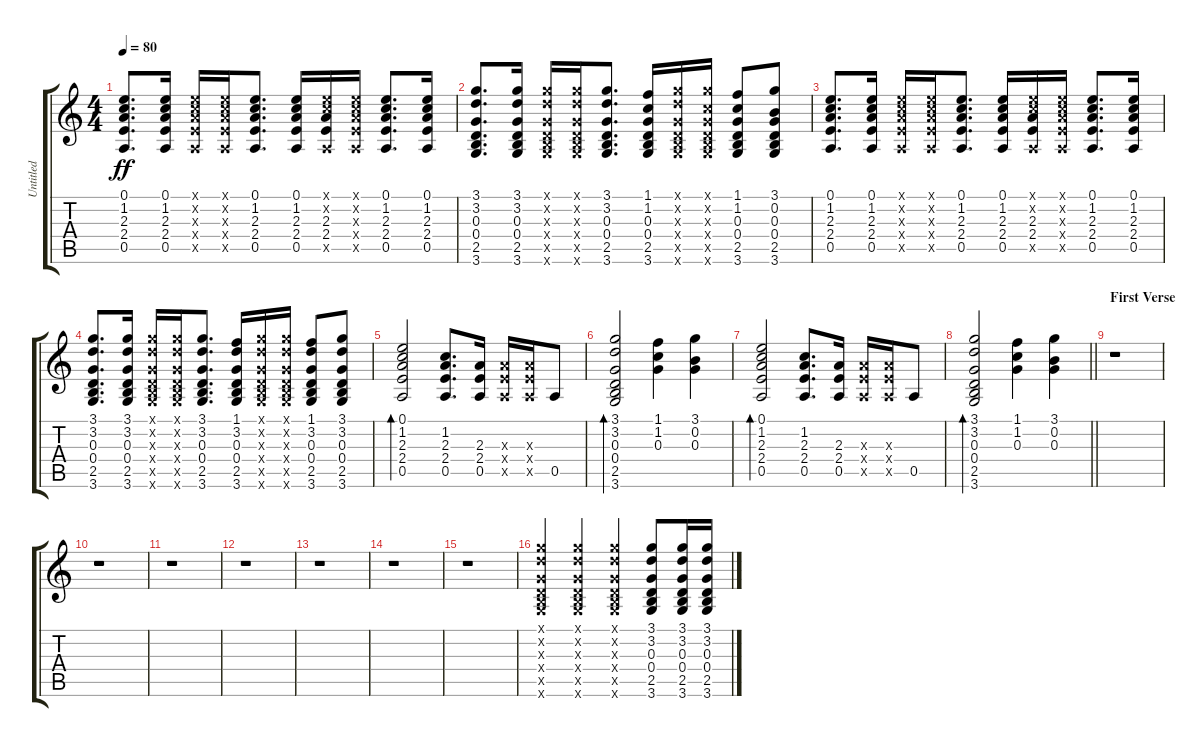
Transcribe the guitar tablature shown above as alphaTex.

\track ("Untitled" "Untitled") {instrument acousticguitarsteel}
\staff {score tabs}
\tuning (E4 B3 G3 D3 A2 E2) {hide}
\ts (4 4)
\tempo 80
\clef g2
\ks c
(0.1 1.2 2.3 2.4 0.5).8{d dy ff} (0.1 1.2 2.3 2.4 0.5).16 (0.1{x} 1.2{x} 2.3{x} 2.4{x} 0.5{x}).16 (0.1{x} 1.2{x} 2.3{x} 2.4{x} 0.5{x}).16 (0.1 1.2 2.3 2.4 0.5).8{d} (0.1 1.2 2.3 2.4 0.5).16 (0.1{x} 1.2{x} 2.3 2.4 0.5{x}).16 (0.1{x} 1.2{x} 2.3{x} 2.4{x} 0.5{x}).16 (0.1 1.2 2.3 2.4 0.5).8{d} (0.1 1.2 2.3 2.4 0.5).16 |
(3.1 3.2 0.3 0.4 2.5 3.6).8{d} (3.1 3.2 0.3 0.4 2.5 3.6).16 (3.1{x} 3.2{x} 0.3{x} 0.4{x} 2.5{x} 3.6{x}).16 (3.1{x} 3.2{x} 0.3{x} 0.4{x} 2.5{x} 3.6{x}).16 (3.1 3.2 0.3 0.4 2.5 3.6).8{d} (1.1 1.2 0.3 0.4 2.5 3.6).16 (3.1{x} 3.2{x} 0.3{x} 0.4{x} 2.5{x} 3.6{x}).16 (3.1{x} 1.2{x} 0.3{x} 0.4{x} 2.5{x} 3.6{x}).16 (1.1 1.2 0.3 0.4 2.5 3.6).8 (3.1 0.2 0.3 0.4 2.5 3.6).8 |
(0.1 1.2 2.3 2.4 0.5).8{d} (0.1 1.2 2.3 2.4 0.5).16 (0.1{x} 1.2{x} 2.3{x} 2.4{x} 0.5{x}).16 (0.1{x} 1.2{x} 2.3{x} 2.4{x} 0.5{x}).16 (0.1 1.2 2.3 2.4 0.5).8{d} (0.1 1.2 2.3 2.4 0.5).16 (0.1{x} 1.2{x} 2.3 2.4 0.5{x}).16 (0.1{x} 1.2{x} 2.3{x} 2.4{x} 0.5{x}).16 (0.1 1.2 2.3 2.4 0.5).8{d} (0.1 1.2 2.3 2.4 0.5).16 |
(3.1 3.2 0.3 0.4 2.5 3.6).8{d} (3.1 3.2 0.3 0.4 2.5 3.6).16 (3.1{x} 3.2{x} 0.3{x} 0.4{x} 2.5{x} 3.6{x}).16 (3.1{x} 3.2{x} 0.3{x} 0.4{x} 2.5{x} 3.6{x}).16 (3.1 3.2 0.3 0.4 2.5 3.6).8{d} (1.1 3.2 0.3 0.4 2.5 3.6).16 (3.1{x} 3.2{x} 0.3{x} 0.4{x} 2.5{x} 3.6{x}).16 (3.1{x} 3.2{x} 0.3{x} 0.4{x} 2.5{x} 3.6{x}).16 (1.1 3.2 0.3 0.4 2.5 3.6).8 (3.1 3.2 0.3 0.4 2.5 3.6).8 |
(0.1 1.2 2.3 2.4 0.5).2{bd 30} (1.2 2.3 2.4 0.5).8{d} (2.3 2.4 0.5).16 (2.3{x} 2.4{x} 0.5{x}).16 (2.3{x} 2.4{x} 0.5{x}).16 0.5.8 |
(3.1 3.2 0.3 0.4 2.5 3.6).2{bd 30} (1.1 1.2 0.3).4 (3.1 0.2 0.3).4 |
(0.1 1.2 2.3 2.4 0.5).2{bd 30} (1.2 2.3 2.4 0.5).8{d} (2.3 2.4 0.5).16 (2.3{x} 2.4{x} 0.5{x}).16 (2.3{x} 2.4{x} 0.5{x}).16 0.5.8 |
\barLineRight lightlight
(3.1 3.2 0.3 0.4 2.5 3.6).2{bd 30} (1.1 1.2 0.3).4 (3.1 0.2 0.3).4 |
\section ("" "First Verse")
r.1 |
r.1 |
r.1 |
r.1 |
r.1 |
r.1 |
r.1 |
(3.1{x} 3.2{x} 0.3{x} 0.4{x} 2.5{x} 3.6{x}).4 (3.1{x} 3.2{x} 0.3{x} 0.4{x} 2.5{x} 3.6{x}).4 (3.1{x} 3.2{x} 0.3{x} 0.4{x} 2.5{x} 3.6{x}).4 (3.1 3.2 0.3 0.4 2.5 3.6).8 (3.1 3.2 0.3 0.4 2.5 3.6).16 (3.1 3.2 0.3 0.4 2.5 3.6).16
